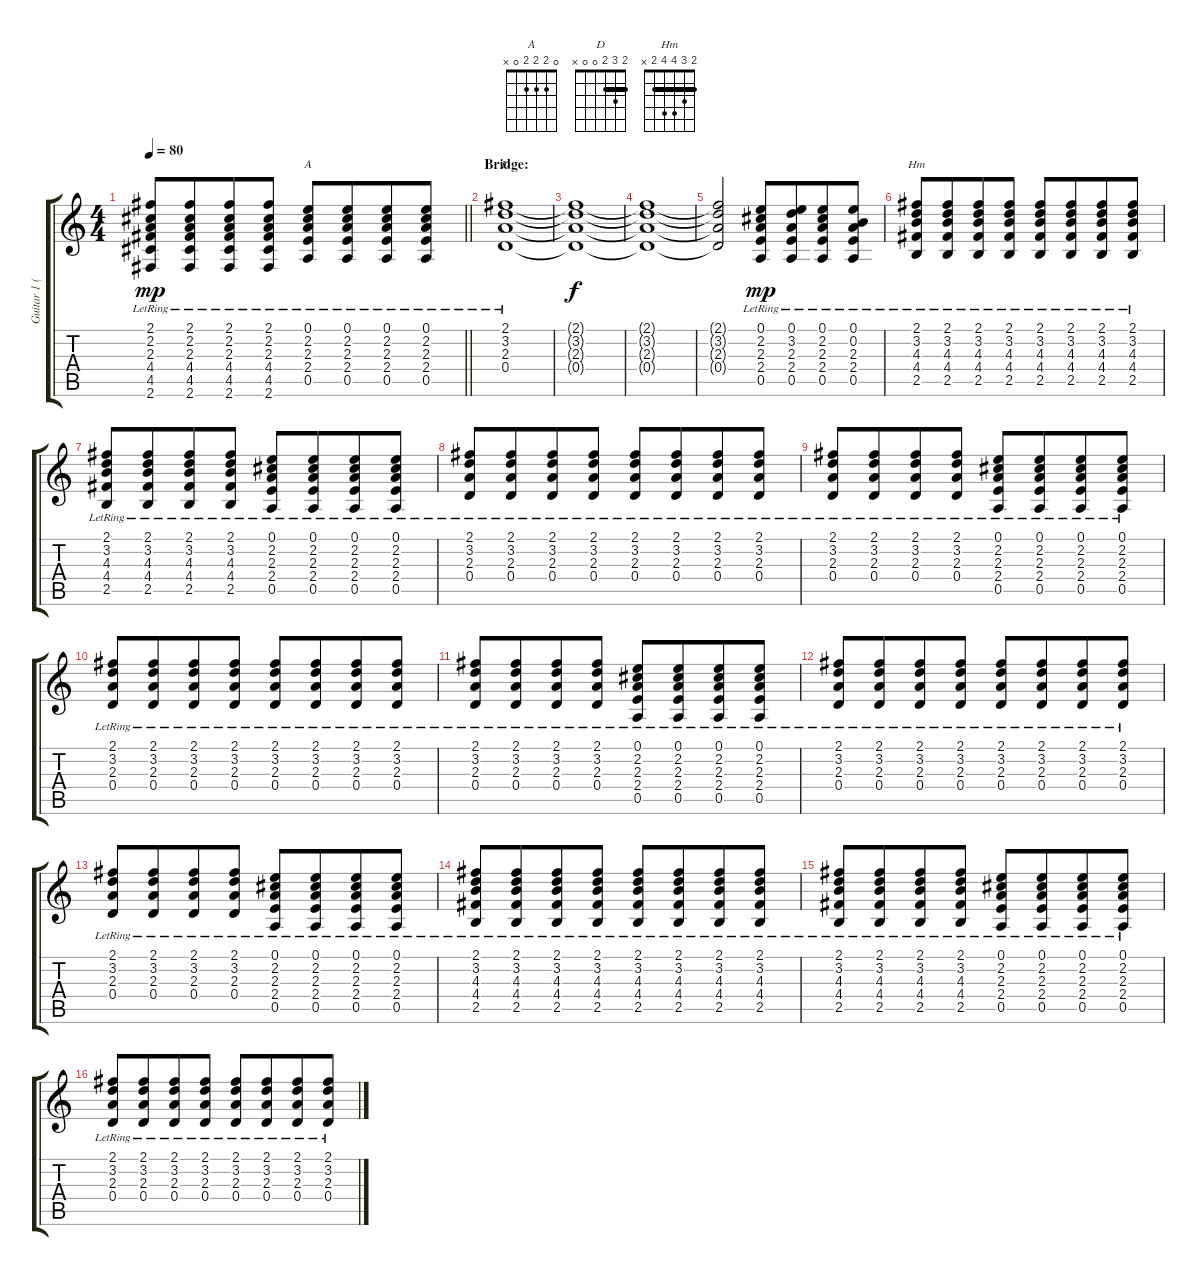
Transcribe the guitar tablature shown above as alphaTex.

\track ("Guitar 1 (Acoustic)" "Guitar 1 (") {instrument acousticguitarsteel}
\staff {score tabs}
\tuning (E4 B3 G3 D3 A2 E2) {hide}
\chord ("A" 0 2 2 2 0 x)
\chord ("D" 2 3 2 0 0 x) {barre 2}
\chord ("Hm" 2 3 4 4 2 x) {barre 2}
\ts (4 4)
\tempo 80
\clef g2
\barLineRight lightlight
\ks c
(2.1{lr} 2.2{lr} 2.3{lr} 4.4{lr} 4.5{lr} 2.6{lr}).8{dy mp} (2.1{lr} 2.2{lr} 2.3{lr} 4.4{lr} 4.5{lr} 2.6{lr}).8{beam merge} (2.1{lr} 2.2{lr} 2.3{lr} 4.4{lr} 4.5{lr} 2.6{lr}).8 (2.1{lr} 2.2{lr} 2.3{lr} 4.4{lr} 4.5{lr} 2.6{lr}).8 (0.1{lr} 2.2{lr} 2.3{lr} 2.4{lr} 0.5{lr}).8{ch "A"} (0.1{lr} 2.2{lr} 2.3{lr} 2.4{lr} 0.5{lr}).8{beam merge} (0.1{lr} 2.2{lr} 2.3{lr} 2.4{lr} 0.5{lr}).8 (0.1{lr} 2.2{lr} 2.3{lr} 2.4{lr} 0.5{lr}).8 |
\section ("" "Bridge:")
(2.1{lr} 3.2{lr} 2.3{lr} 0.4{lr}).1{ch "D"} |
(2.1{t} 3.2{t} 2.3{t} 0.4{t}).1{dy f} |
(2.1{t} 3.2{t} 2.3{t} 0.4{t}).1 |
(2.1{t} 3.2{t} 2.3{t} 0.4{t}).2 (0.1{lr} 2.2{lr} 2.3{lr} 2.4{lr} 0.5{lr}).8{dy mp beam merge} (0.1{lr} 3.2{lr} 2.3{lr} 2.4{lr} 0.5{lr}).8{beam merge} (0.1{lr} 2.2{lr} 2.3{lr} 2.4{lr} 0.5{lr}).8 (0.1{lr} 0.2{lr} 2.3{lr} 2.4{lr} 0.5{lr}).8 |
(2.1{lr} 3.2{lr} 4.3{lr} 4.4{lr} 2.5).8{ch "Hm"} (2.1{lr} 3.2{lr} 4.3{lr} 4.4{lr} 2.5).8{beam merge} (2.1{lr} 3.2{lr} 4.3{lr} 4.4{lr} 2.5).8 (2.1{lr} 3.2{lr} 4.3{lr} 4.4{lr} 2.5).8 (2.1{lr} 3.2{lr} 4.3{lr} 4.4{lr} 2.5).8 (2.1{lr} 3.2{lr} 4.3{lr} 4.4{lr} 2.5).8{beam merge} (2.1{lr} 3.2{lr} 4.3{lr} 4.4{lr} 2.5).8 (2.1{lr} 3.2{lr} 4.3{lr} 4.4{lr} 2.5).8 |
(2.1{lr} 3.2{lr} 4.3{lr} 4.4{lr} 2.5).8 (2.1{lr} 3.2{lr} 4.3{lr} 4.4{lr} 2.5).8{beam merge} (2.1{lr} 3.2{lr} 4.3{lr} 4.4{lr} 2.5).8 (2.1{lr} 3.2{lr} 4.3{lr} 4.4{lr} 2.5).8 (0.1{lr} 2.2{lr} 2.3{lr} 2.4{lr} 0.5{lr}).8 (0.1{lr} 2.2{lr} 2.3{lr} 2.4{lr} 0.5{lr}).8{beam merge} (0.1{lr} 2.2{lr} 2.3{lr} 2.4{lr} 0.5{lr}).8 (0.1{lr} 2.2{lr} 2.3{lr} 2.4{lr} 0.5{lr}).8 |
(2.1{lr} 3.2{lr} 2.3{lr} 0.4{lr}).8 (2.1{lr} 3.2{lr} 2.3{lr} 0.4{lr}).8{beam merge} (2.1{lr} 3.2{lr} 2.3{lr} 0.4{lr}).8 (2.1{lr} 3.2{lr} 2.3{lr} 0.4{lr}).8 (2.1{lr} 3.2{lr} 2.3{lr} 0.4{lr}).8 (2.1{lr} 3.2{lr} 2.3{lr} 0.4{lr}).8{beam merge} (2.1{lr} 3.2{lr} 2.3{lr} 0.4{lr}).8 (2.1{lr} 3.2{lr} 2.3{lr} 0.4{lr}).8 |
(2.1{lr} 3.2{lr} 2.3{lr} 0.4{lr}).8 (2.1{lr} 3.2{lr} 2.3{lr} 0.4{lr}).8{beam merge} (2.1{lr} 3.2{lr} 2.3{lr} 0.4{lr}).8 (2.1{lr} 3.2{lr} 2.3{lr} 0.4{lr}).8 (0.1{lr} 2.2{lr} 2.3{lr} 2.4{lr} 0.5{lr}).8 (0.1{lr} 2.2{lr} 2.3{lr} 2.4{lr} 0.5{lr}).8{beam merge} (0.1{lr} 2.2{lr} 2.3{lr} 2.4{lr} 0.5{lr}).8 (0.1{lr} 2.2{lr} 2.3{lr} 2.4{lr} 0.5{lr}).8 |
(2.1{lr} 3.2{lr} 2.3{lr} 0.4{lr}).8 (2.1{lr} 3.2{lr} 2.3{lr} 0.4{lr}).8{beam merge} (2.1{lr} 3.2{lr} 2.3{lr} 0.4{lr}).8 (2.1{lr} 3.2{lr} 2.3{lr} 0.4{lr}).8 (2.1{lr} 3.2{lr} 2.3{lr} 0.4{lr}).8 (2.1{lr} 3.2{lr} 2.3{lr} 0.4{lr}).8{beam merge} (2.1{lr} 3.2{lr} 2.3{lr} 0.4{lr}).8 (2.1{lr} 3.2{lr} 2.3{lr} 0.4{lr}).8 |
(2.1{lr} 3.2{lr} 2.3{lr} 0.4{lr}).8 (2.1{lr} 3.2{lr} 2.3{lr} 0.4{lr}).8{beam merge} (2.1{lr} 3.2{lr} 2.3{lr} 0.4{lr}).8 (2.1{lr} 3.2{lr} 2.3{lr} 0.4{lr}).8 (0.1{lr} 2.2{lr} 2.3{lr} 2.4{lr} 0.5{lr}).8 (0.1{lr} 2.2{lr} 2.3{lr} 2.4{lr} 0.5{lr}).8{beam merge} (0.1{lr} 2.2{lr} 2.3{lr} 2.4{lr} 0.5{lr}).8 (0.1{lr} 2.2{lr} 2.3{lr} 2.4{lr} 0.5{lr}).8 |
(2.1{lr} 3.2{lr} 2.3{lr} 0.4{lr}).8 (2.1{lr} 3.2{lr} 2.3{lr} 0.4{lr}).8{beam merge} (2.1{lr} 3.2{lr} 2.3{lr} 0.4{lr}).8 (2.1{lr} 3.2{lr} 2.3{lr} 0.4{lr}).8 (2.1{lr} 3.2{lr} 2.3{lr} 0.4{lr}).8 (2.1{lr} 3.2{lr} 2.3{lr} 0.4{lr}).8{beam merge} (2.1{lr} 3.2{lr} 2.3{lr} 0.4{lr}).8 (2.1{lr} 3.2{lr} 2.3{lr} 0.4{lr}).8 |
(2.1{lr} 3.2{lr} 2.3{lr} 0.4{lr}).8 (2.1{lr} 3.2{lr} 2.3{lr} 0.4{lr}).8{beam merge} (2.1{lr} 3.2{lr} 2.3{lr} 0.4{lr}).8 (2.1{lr} 3.2{lr} 2.3{lr} 0.4{lr}).8 (0.1{lr} 2.2{lr} 2.3{lr} 2.4{lr} 0.5{lr}).8 (0.1{lr} 2.2{lr} 2.3{lr} 2.4{lr} 0.5{lr}).8{beam merge} (0.1{lr} 2.2{lr} 2.3{lr} 2.4{lr} 0.5{lr}).8 (0.1{lr} 2.2{lr} 2.3{lr} 2.4{lr} 0.5{lr}).8 |
(2.1{lr} 3.2{lr} 4.3{lr} 4.4{lr} 2.5).8 (2.1{lr} 3.2{lr} 4.3{lr} 4.4{lr} 2.5).8{beam merge} (2.1{lr} 3.2{lr} 4.3{lr} 4.4{lr} 2.5).8 (2.1{lr} 3.2{lr} 4.3{lr} 4.4{lr} 2.5).8 (2.1{lr} 3.2{lr} 4.3{lr} 4.4{lr} 2.5).8 (2.1{lr} 3.2{lr} 4.3{lr} 4.4{lr} 2.5).8{beam merge} (2.1{lr} 3.2{lr} 4.3{lr} 4.4{lr} 2.5).8 (2.1{lr} 3.2{lr} 4.3{lr} 4.4{lr} 2.5).8 |
(2.1{lr} 3.2{lr} 4.3{lr} 4.4{lr} 2.5).8 (2.1{lr} 3.2{lr} 4.3{lr} 4.4{lr} 2.5).8{beam merge} (2.1{lr} 3.2{lr} 4.3{lr} 4.4{lr} 2.5).8 (2.1{lr} 3.2{lr} 4.3{lr} 4.4{lr} 2.5).8 (0.1{lr} 2.2{lr} 2.3{lr} 2.4{lr} 0.5{lr}).8 (0.1{lr} 2.2{lr} 2.3{lr} 2.4{lr} 0.5{lr}).8{beam merge} (0.1{lr} 2.2{lr} 2.3{lr} 2.4{lr} 0.5{lr}).8 (0.1{lr} 2.2{lr} 2.3{lr} 2.4{lr} 0.5{lr}).8 |
(2.1{lr} 3.2{lr} 2.3{lr} 0.4{lr}).8 (2.1{lr} 3.2{lr} 2.3{lr} 0.4{lr}).8{beam merge} (2.1{lr} 3.2{lr} 2.3{lr} 0.4{lr}).8 (2.1{lr} 3.2{lr} 2.3{lr} 0.4{lr}).8 (2.1{lr} 3.2{lr} 2.3{lr} 0.4{lr}).8 (2.1{lr} 3.2{lr} 2.3{lr} 0.4{lr}).8{beam merge} (2.1{lr} 3.2{lr} 2.3{lr} 0.4{lr}).8 (2.1{lr} 3.2{lr} 2.3{lr} 0.4{lr}).8
